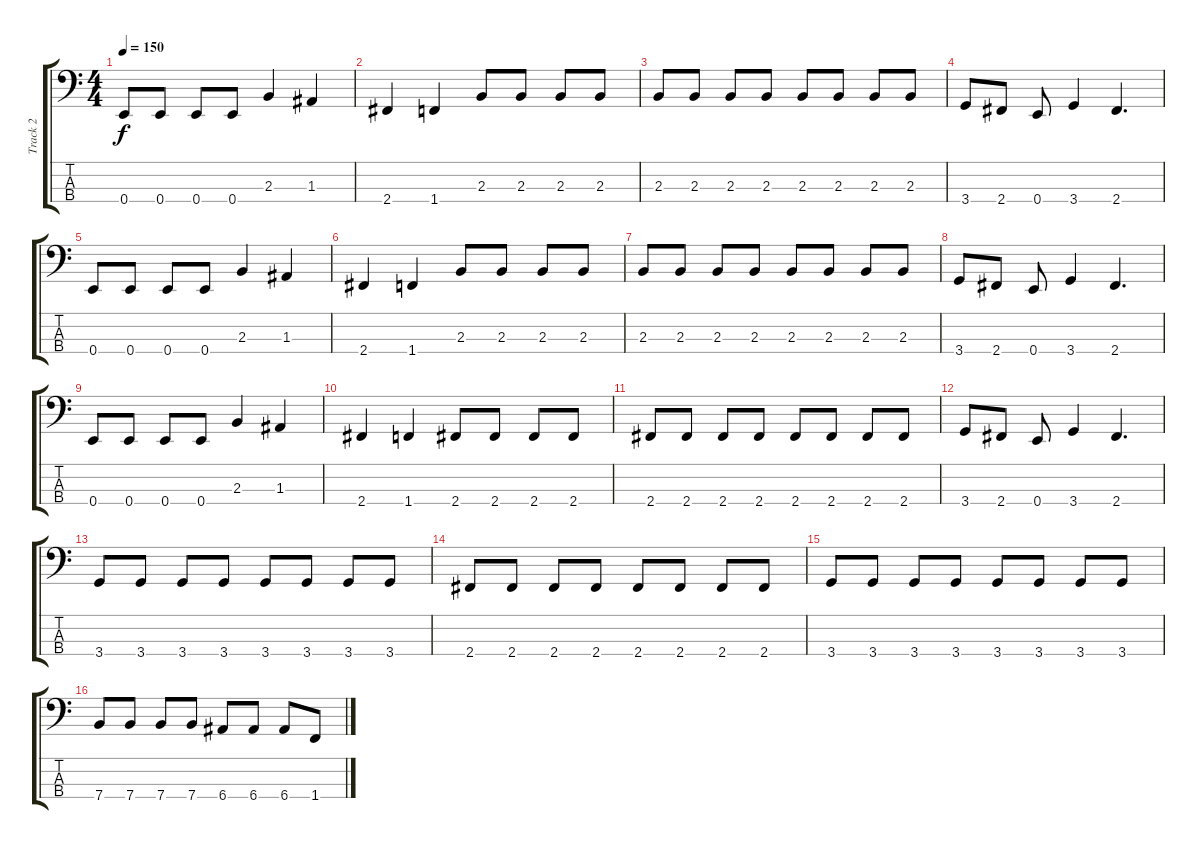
\track ("Track 2" "Track 2") {instrument electricbasspick}
\staff {score tabs}
\tuning (G2 D2 A1 E1) {hide}
\ts (4 4)
\tempo 150
\clef f4
\ks c
0.4.8{dy f} 0.4.8 0.4.8 0.4.8 2.3.4 1.3.4 |
2.4.4 1.4.4 2.3.8 2.3.8 2.3.8 2.3.8 |
2.3.8 2.3.8 2.3.8 2.3.8 2.3.8 2.3.8 2.3.8 2.3.8 |
3.4.8 2.4.8 0.4.8 3.4.4 2.4.4{d} |
0.4.8 0.4.8 0.4.8 0.4.8 2.3.4 1.3.4 |
2.4.4 1.4.4 2.3.8 2.3.8 2.3.8 2.3.8 |
2.3.8 2.3.8 2.3.8 2.3.8 2.3.8 2.3.8 2.3.8 2.3.8 |
3.4.8 2.4.8 0.4.8 3.4.4 2.4.4{d} |
0.4.8 0.4.8 0.4.8 0.4.8 2.3.4 1.3.4 |
2.4.4 1.4.4 2.4.8 2.4.8 2.4.8 2.4.8 |
2.4.8 2.4.8 2.4.8 2.4.8 2.4.8 2.4.8 2.4.8 2.4.8 |
3.4.8 2.4.8 0.4.8 3.4.4 2.4.4{d} |
3.4.8 3.4.8 3.4.8 3.4.8 3.4.8 3.4.8 3.4.8 3.4.8 |
2.4.8 2.4.8 2.4.8 2.4.8 2.4.8 2.4.8 2.4.8 2.4.8 |
3.4.8 3.4.8 3.4.8 3.4.8 3.4.8 3.4.8 3.4.8 3.4.8 |
7.4.8 7.4.8 7.4.8 7.4.8 6.4.8 6.4.8 6.4.8 1.4.8
